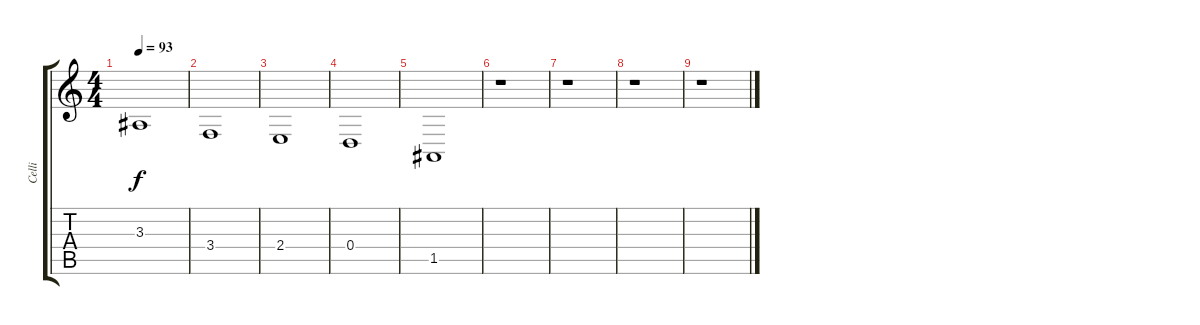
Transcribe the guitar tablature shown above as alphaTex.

\track ("Celli" "Celli") {instrument cello}
\staff {score tabs}
\tuning (E4 B3 G3 D3 A2 E2) {hide}
\ts (4 4)
\tempo 93
\clef g2
\ks c
3.3.1{dy f} |
3.4.1 |
2.4.1 |
0.4.1 |
1.5.1 |
r.1 |
r.1 |
r.1 |
r.1
